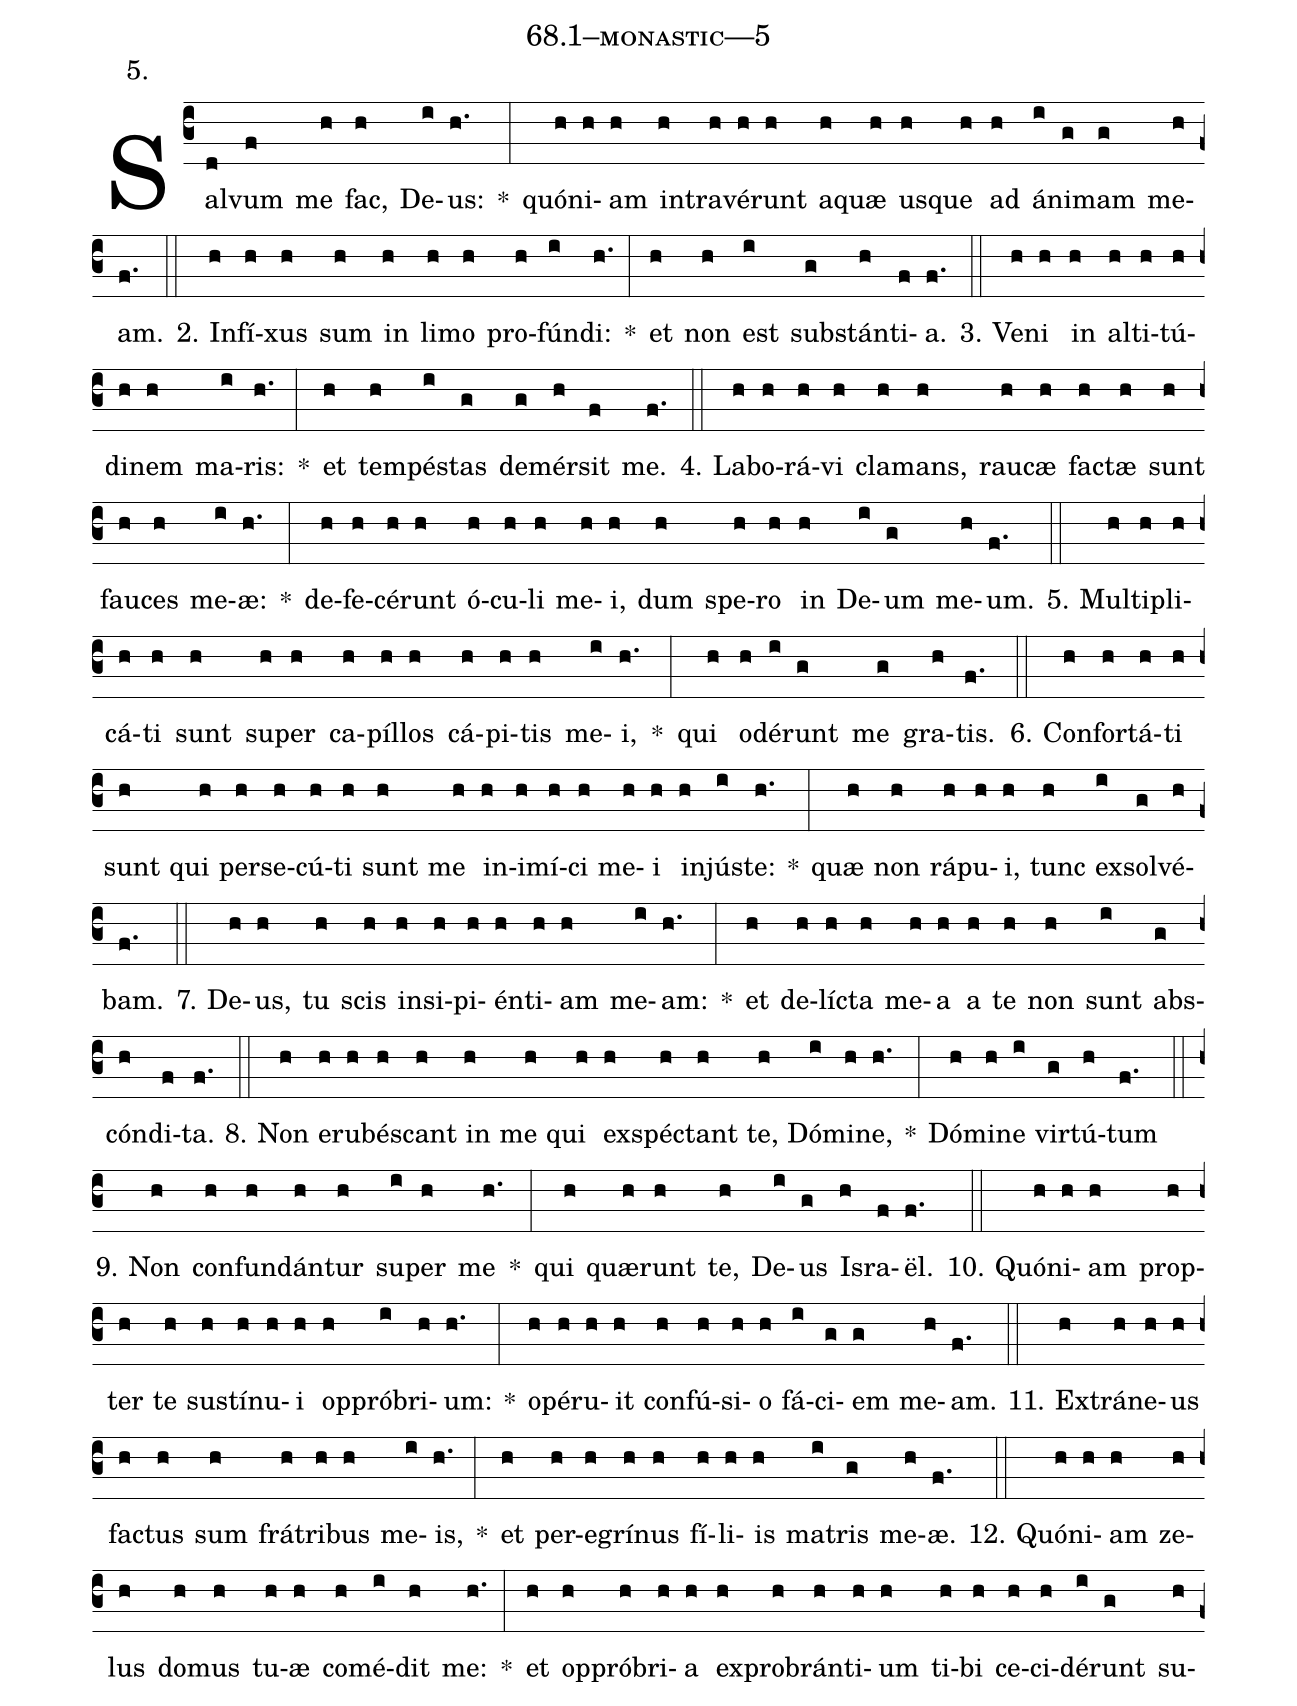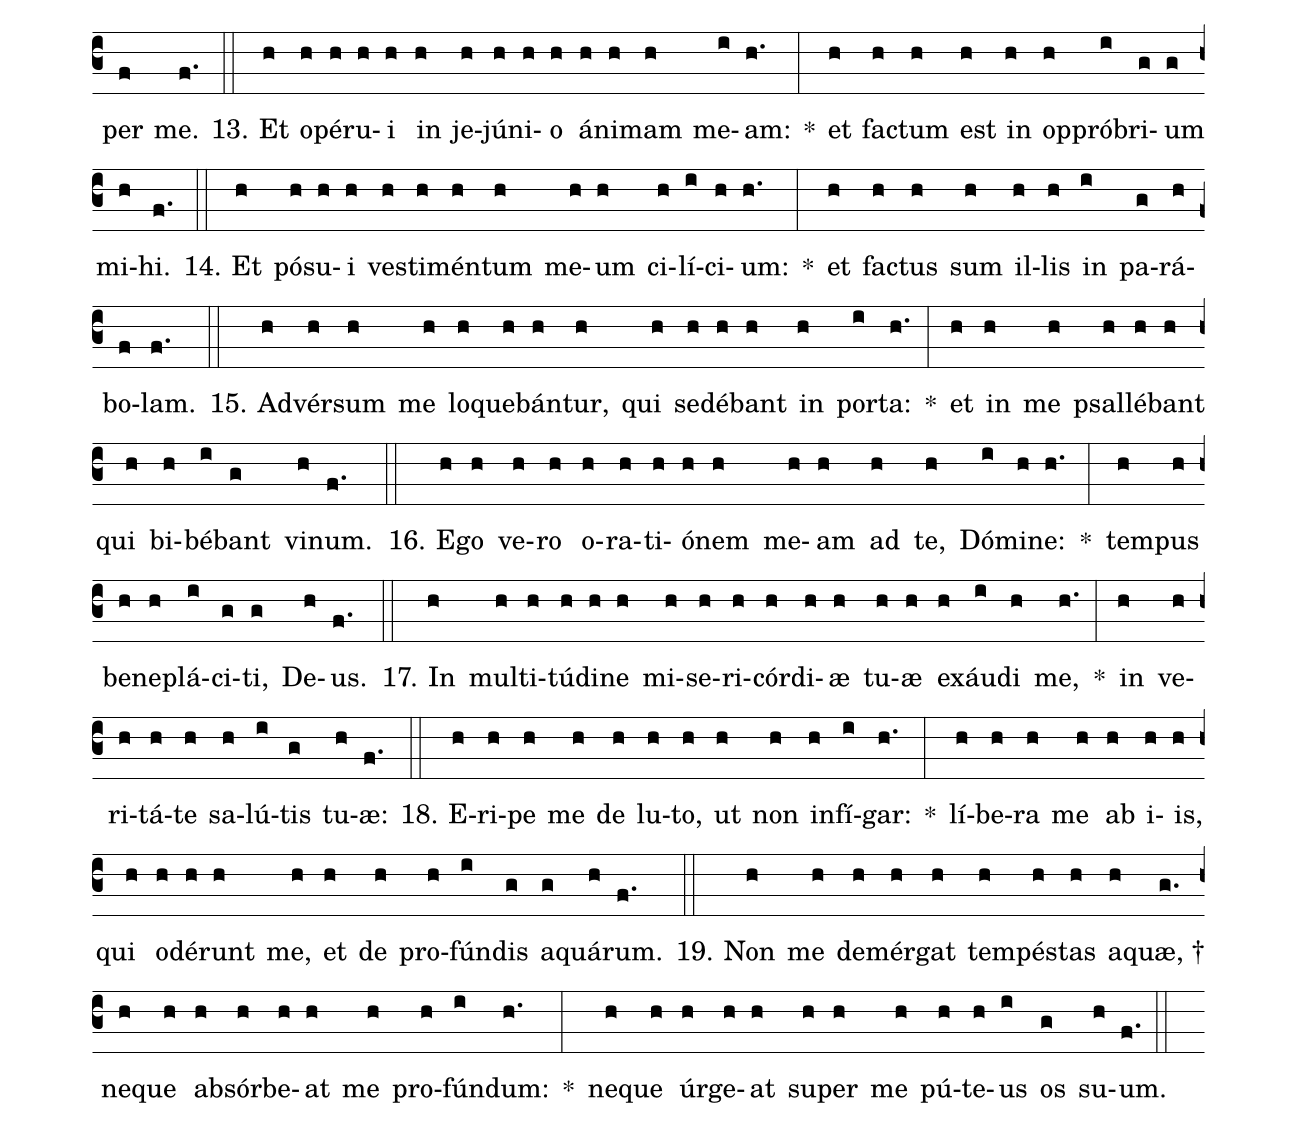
name: 68.1--monastic---5;
annotation: 5.;
%%
(c3)Sal(d)vum(f) me(h) fac,(h) De(i)us:(h.) *(:) quón(h)i(h)am(h) in(h)tra(h)vé(h)runt(h) a(h)quæ(h) us(h)que(h) ad(h) á(i)ni(g)mam(g) me(h)am.(f.) (::)
2. In(h)fí(h)xus(h) sum(h) in(h) li(h)mo(h) pro(h)fún(i)di:(h.) *(:) et(h) non(h) est(i) sub(g)stán(h)ti(f)a.(f.) (::)
3. Ve(h)ni(h) in(h) al(h)ti(h)tú(h)di(h)nem(h) ma(i)ris:(h.) *(:) et(h) tem(h)pés(i)tas(g) de(g)mér(h)sit(f) me.(f.) (::)
4. La(h)bo(h)rá(h)vi(h) cla(h)mans,(h) rau(h)cæ(h) fac(h)tæ(h) sunt(h) fau(h)ces(h) me(i)æ:(h.) *(:) de(h)fe(h)cé(h)runt(h) ó(h)cu(h)li(h) me(h)i,(h) dum(h) spe(h)ro(h) in(h) De(i)um(g) me(h)um.(f.) (::)
5. Mul(h)ti(h)pli(h)cá(h)ti(h) sunt(h) su(h)per(h) ca(h)píl(h)los(h) cá(h)pi(h)tis(h) me(i)i,(h.) *(:) qui(h) o(h)dé(i)runt(g) me(g) gra(h)tis.(f.) (::)
6. Con(h)for(h)tá(h)ti(h) sunt(h) qui(h) per(h)se(h)cú(h)ti(h) sunt(h) me(h) in(h)i(h)mí(h)ci(h) me(h)i(h) in(h)jús(i)te:(h.) *(:) quæ(h) non(h) rá(h)pu(h)i,(h) tunc(h) ex(i)sol(g)vé(h)bam.(f.) (::)
7. De(h)us,(h) tu(h) scis(h) in(h)si(h)pi(h)én(h)ti(h)am(h) me(i)am:(h.) *(:) et(h) de(h)líc(h)ta(h) me(h)a(h) a(h) te(h) non(h) sunt(i) abs(g)cón(h)di(f)ta.(f.) (::)
8. Non(h) e(h)ru(h)bés(h)cant(h) in(h) me(h) qui(h) ex(h)spéc(h)tant(h) te,(h) Dó(i)mi(h)ne,(h.) *(:) Dó(h)mi(h)ne(i) vir(g)tú(h)tum(f.) (::)
9. Non(h) con(h)fun(h)dán(h)tur(h) su(i)per(h) me(h.) *(:) qui(h) quæ(h)runt(h) te,(h) De(i)us(g) Is(h)ra(f)ël.(f.) (::)
10. Quón(h)i(h)am(h) prop(h)ter(h) te(h) sus(h)tí(h)nu(h)i(h) op(h)pró(i)bri(h)um:(h.) *(:) o(h)pé(h)ru(h)it(h) con(h)fú(h)si(h)o(h) fá(i)ci(g)em(g) me(h)am.(f.) (::)
11. Ex(h)trá(h)ne(h)us(h) fac(h)tus(h) sum(h) frá(h)tri(h)bus(h) me(i)is,(h.) *(:) et(h) per(h)e(h)grí(h)nus(h) fí(h)li(h)is(h) ma(i)tris(g) me(h)æ.(f.) (::)
12. Quón(h)i(h)am(h) ze(h)lus(h) do(h)mus(h) tu(h)æ(h) com(h)é(i)dit(h) me:(h.) *(:) et(h) op(h)pró(h)bri(h)a(h) ex(h)pro(h)brán(h)ti(h)um(h) ti(h)bi(h) ce(h)ci(h)dé(i)runt(g) su(h)per(f) me.(f.) (::)
13. Et(h) o(h)pé(h)ru(h)i(h) in(h) je(h)jú(h)ni(h)o(h) á(h)ni(h)mam(h) me(i)am:(h.) *(:) et(h) fac(h)tum(h) est(h) in(h) op(h)pró(i)bri(g)um(g) mi(h)hi.(f.) (::)
14. Et(h) pó(h)su(h)i(h) ves(h)ti(h)mén(h)tum(h) me(h)um(h) ci(h)lí(i)ci(h)um:(h.) *(:) et(h) fac(h)tus(h) sum(h) il(h)lis(h) in(i) pa(g)rá(h)bo(f)lam.(f.) (::)
15. Ad(h)vér(h)sum(h) me(h) lo(h)que(h)bán(h)tur,(h) qui(h) se(h)dé(h)bant(h) in(h) por(i)ta:(h.) *(:) et(h) in(h) me(h) psal(h)lé(h)bant(h) qui(h) bi(h)bé(i)bant(g) vi(h)num.(f.) (::)
16. E(h)go(h) ve(h)ro(h) o(h)ra(h)ti(h)ó(h)nem(h) me(h)am(h) ad(h) te,(h) Dó(i)mi(h)ne:(h.) *(:) tem(h)pus(h) be(h)ne(h)plá(i)ci(g)ti,(g) De(h)us.(f.) (::)
17. In(h) mul(h)ti(h)tú(h)di(h)ne(h) mi(h)se(h)ri(h)cór(h)di(h)æ(h) tu(h)æ(h) ex(h)áu(i)di(h) me,(h.) *(:) in(h) ve(h)ri(h)tá(h)te(h) sa(h)lú(i)tis(g) tu(h)æ:(f.) (::)
18. E(h)ri(h)pe(h) me(h) de(h) lu(h)to,(h) ut(h) non(h) in(h)fí(i)gar:(h.) *(:) lí(h)be(h)ra(h) me(h) ab(h) i(h)is,(h) qui(h) o(h)dé(h)runt(h) me,(h) et(h) de(h) pro(h)fún(i)dis(g) a(g)quá(h)rum.(f.) (::)
19. Non(h) me(h) de(h)mér(h)gat(h) tem(h)pés(h)tas(h) a(h)quæ, †(g.) ne(h)que(h) ab(h)sór(h)be(h)at(h) me(h) pro(h)fún(i)dum:(h.) *(:) ne(h)que(h) úr(h)ge(h)at(h) su(h)per(h) me(h) pú(h)te(h)us(i) os(g) su(h)um.(f.) (::)
